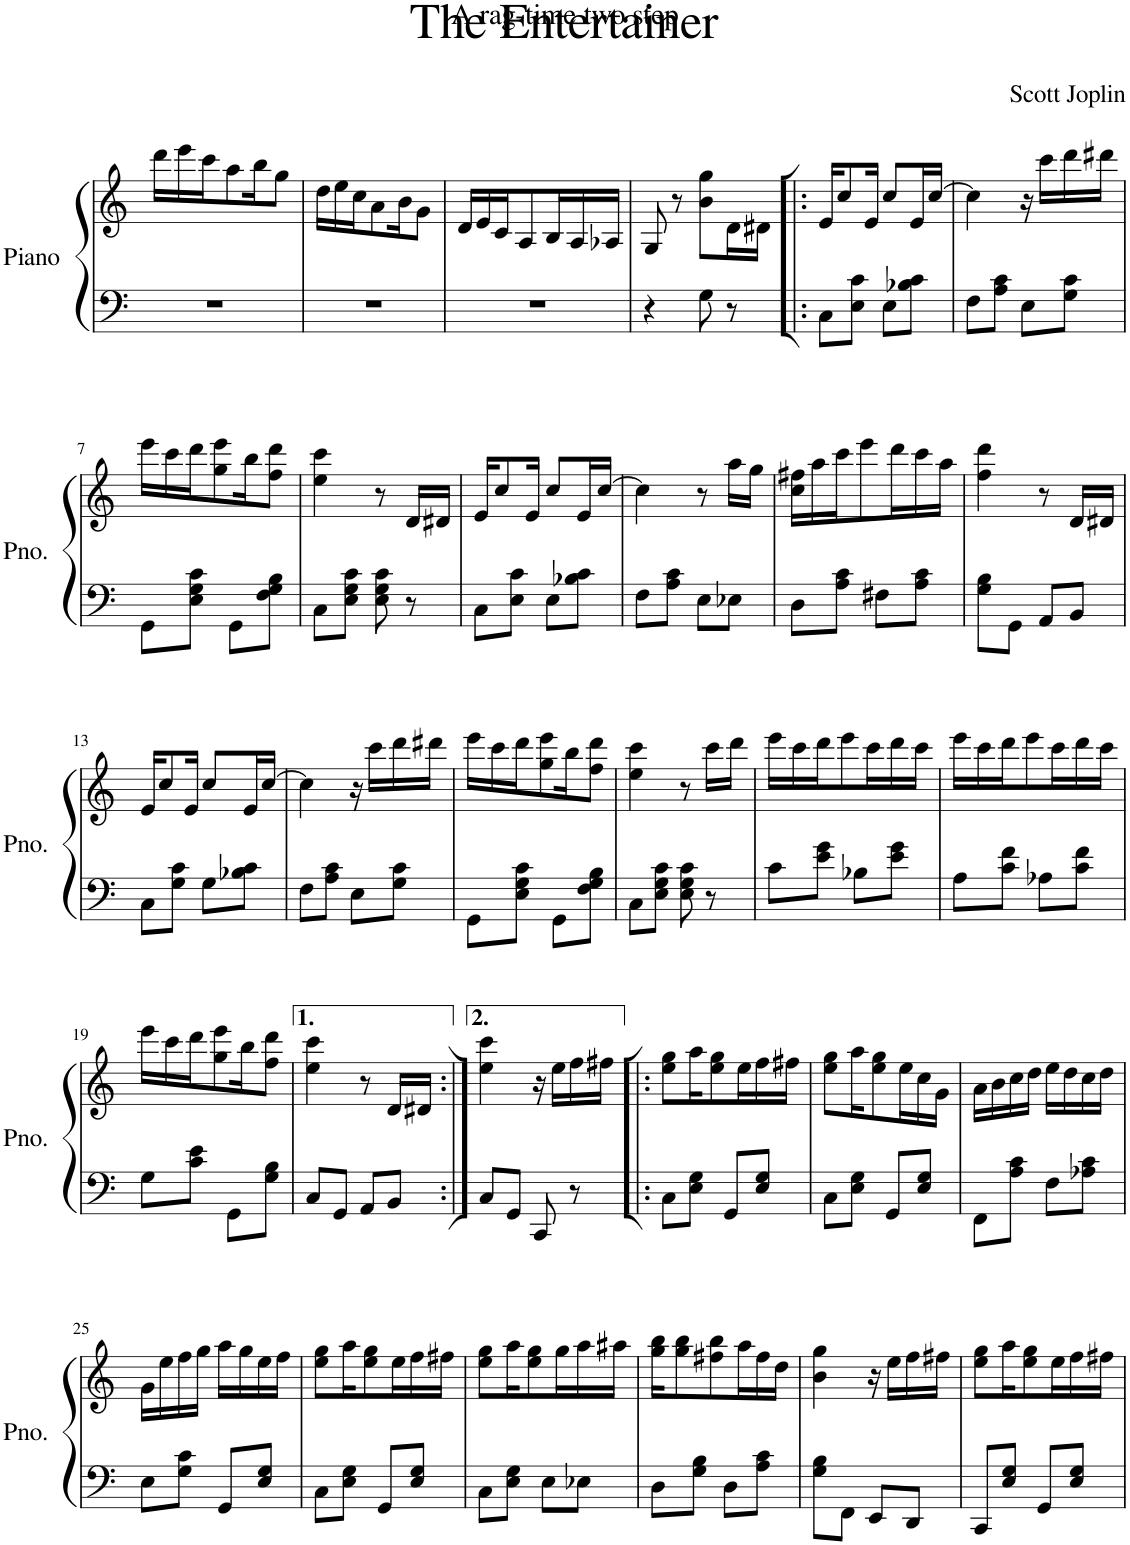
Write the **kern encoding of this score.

**kern	**kern
*part1	*part1
*staff2	*staff1
*I"Piano	*
*I'Pno.	*
*clefF4	*clefG2
*k[]	*k[]
=1	=1
1r	16ddd\LL
.	16eee\
.	16ccc\J
.	8aa\
.	16bb\K
.	8gg\J
.	2ryy
=2	=2
1r	16dd\LL
.	16ee\
.	16cc\J
.	8a\
.	16b\K
.	8g\J
.	2ryy
=3	=3
1r	16d/LL
.	16e/
.	16c/J
.	8A/
.	16B/L
.	16A/
.	16A-X/JJ
.	2ryy
=4	=4
4r	8G/
.	8r
8G\	8b\ 8gg\L
8r	16d\L
.	16d#X\JJ
=5!|:	=5!|:
8C\L	16e/KL
.	8cc/
8E\ 8c\J	.
.	16e/Jk
8E\L	8cc/L
8B-X\ 8c\J	16e/L
.	[16cc/JJ
=6	=6
8F\L	4cc\]
8A\ 8c\J	.
8E\L	16r
.	16ccc\LL
8G\ 8c\J	16ddd\
.	16ddd#X\JJ
!!LO:LB:g=z
=7	=7
8GG\L	16eee\LL
.	16ccc\
8E\ 8G\ 8c\J	16ddd\J
.	8gg\ 8eee\
8GG\L	.
.	16bb\K
8F\ 8G\ 8B\J	8ff\ 8ddd\J
=8	=8
8C\L	4ee\ 4ccc\
8E\ 8G\ 8c\J	.
8E\ 8G\ 8c\	8r
8r	16d/LL
.	16d#X/JJ
=9	=9
8C\L	16e/KL
.	8cc/
8E\ 8c\J	.
.	16e/Jk
8E\L	8cc/L
8B-X\ 8c\J	16e/L
.	[16cc/JJ
=10	=10
8F\L	4cc\]
8A\ 8c\J	.
8E\L	8r
8E-X\J	16aa\LL
.	16gg\JJ
=11	=11
8D\L	16cc\ 16ff#X\LL
.	16aa\
8A\ 8c\J	16ccc\J
.	8eee\
8F#X\L	.
.	16ddd\L
8A\ 8c\J	16ccc\
.	16aa\JJ
=12	=12
8G\ 8B\L	4ff\ 4ddd\
8GG\J	.
8AA/L	8r
8BB/J	16d/LL
.	16d#X/JJ
!!LO:LB:g=z
=13	=13
8C\L	16e/KL
.	8cc/
8G\ 8c\J	.
.	16e/Jk
8G\L	8cc/L
8B-X\ 8c\J	16e/L
.	[16cc/JJ
=14	=14
8F\L	4cc\]
8A\ 8c\J	.
8E\L	16r
.	16ccc\LL
8G\ 8c\J	16ddd\
.	16ddd#X\JJ
=15	=15
8GG\L	16eee\LL
.	16ccc\
8E\ 8G\ 8c\J	16ddd\J
.	8gg\ 8eee\
8GG\L	.
.	16bb\K
8F\ 8G\ 8B\J	8ff\ 8ddd\J
=16	=16
8C\L	4ee\ 4ccc\
8E\ 8G\ 8c\J	.
8E\ 8G\ 8c\	8r
8r	16ccc\LL
.	16ddd\JJ
=17	=17
8c\L	16eee\LL
.	16ccc\
8e\ 8g\J	16ddd\J
.	8eee\
8B-X\L	.
.	16ccc\L
8e\ 8g\J	16ddd\
.	16ccc\JJ
=18	=18
8A\L	16eee\LL
.	16ccc\
8c\ 8f\J	16ddd\J
.	8eee\
8A-X\L	.
.	16ccc\L
8c\ 8f\J	16ddd\
.	16ccc\JJ
!!LO:LB:g=z
=19	=19
8G\L	16eee\LL
.	16ccc\
8c\ 8e\J	16ddd\J
.	8gg\ 8eee\
8GG\L	.
.	16bb\K
8G\ 8B\J	8ff\ 8ddd\J
=20	=20
8C/L	4ee\ 4ccc\
8GG/J	.
8AA/L	8r
8BB/J	16d/LL
.	16d#X/JJ
=21:|!	=21:|!
8C/L	4ee\ 4ccc\
8GG/J	.
8CC/	16r
.	16ee\LL
8r	16ff\
.	16ff#X\JJ
=22!|:	=22!|:
8C\L	8ee\ 8gg\L
8E\ 8G\J	16aa\K
.	8ee\ 8gg\
8GG/L	.
.	16ee\L
8E/ 8G/J	16ff\
.	16ff#X\JJ
=23	=23
8C\L	8ee\ 8gg\L
8E\ 8G\J	16aa\K
.	8ee\ 8gg\
8GG/L	.
.	16ee\L
8E/ 8G/J	16cc\
.	16g\JJ
=24	=24
8FF\L	16a\LL
.	16b\
8A\ 8c\J	16cc\
.	16dd\JJ
8F\L	16ee\LL
.	16dd\
8A-X\ 8c\J	16cc\
.	16dd\JJ
!!LO:LB:g=z
=25	=25
8E\L	16g\LL
.	16ee\
8G\ 8c\J	16ff\
.	16gg\JJ
8GG/L	16aa\LL
.	16gg\
8E/ 8G/J	16ee\
.	16ff\JJ
=26	=26
8C\L	8ee\ 8gg\L
8E\ 8G\J	16aa\K
.	8ee\ 8gg\
8GG/L	.
.	16ee\L
8E/ 8G/J	16ff\
.	16ff#X\JJ
=27	=27
8C\L	8ee\ 8gg\L
8E\ 8G\J	16aa\K
.	8ee\ 8gg\
8E\L	.
.	16gg\L
8E-X\J	16aa\
.	16aa#X\JJ
=28	=28
8D\L	16gg\ 16bb\KL
.	8gg\ 8bb\
8G\ 8B\J	.
.	8ff#X\ 8bb\
8D\L	.
.	16aa\L
8A\ 8c\J	16ff#\
.	16dd\JJ
=29	=29
8G\ 8B\L	4b\ 4gg\
8FF\J	.
8EE/L	16r
.	16ee\LL
8DD/J	16ff\
.	16ff#X\JJ
=30	=30
8CC/L	8ee\ 8gg\L
8E/ 8G/J	16aa\K
.	8ee\ 8gg\
8GG/L	.
.	16ee\L
8E/ 8G/J	16ff\
.	16ff#X\JJ
=	=
*-	*-
